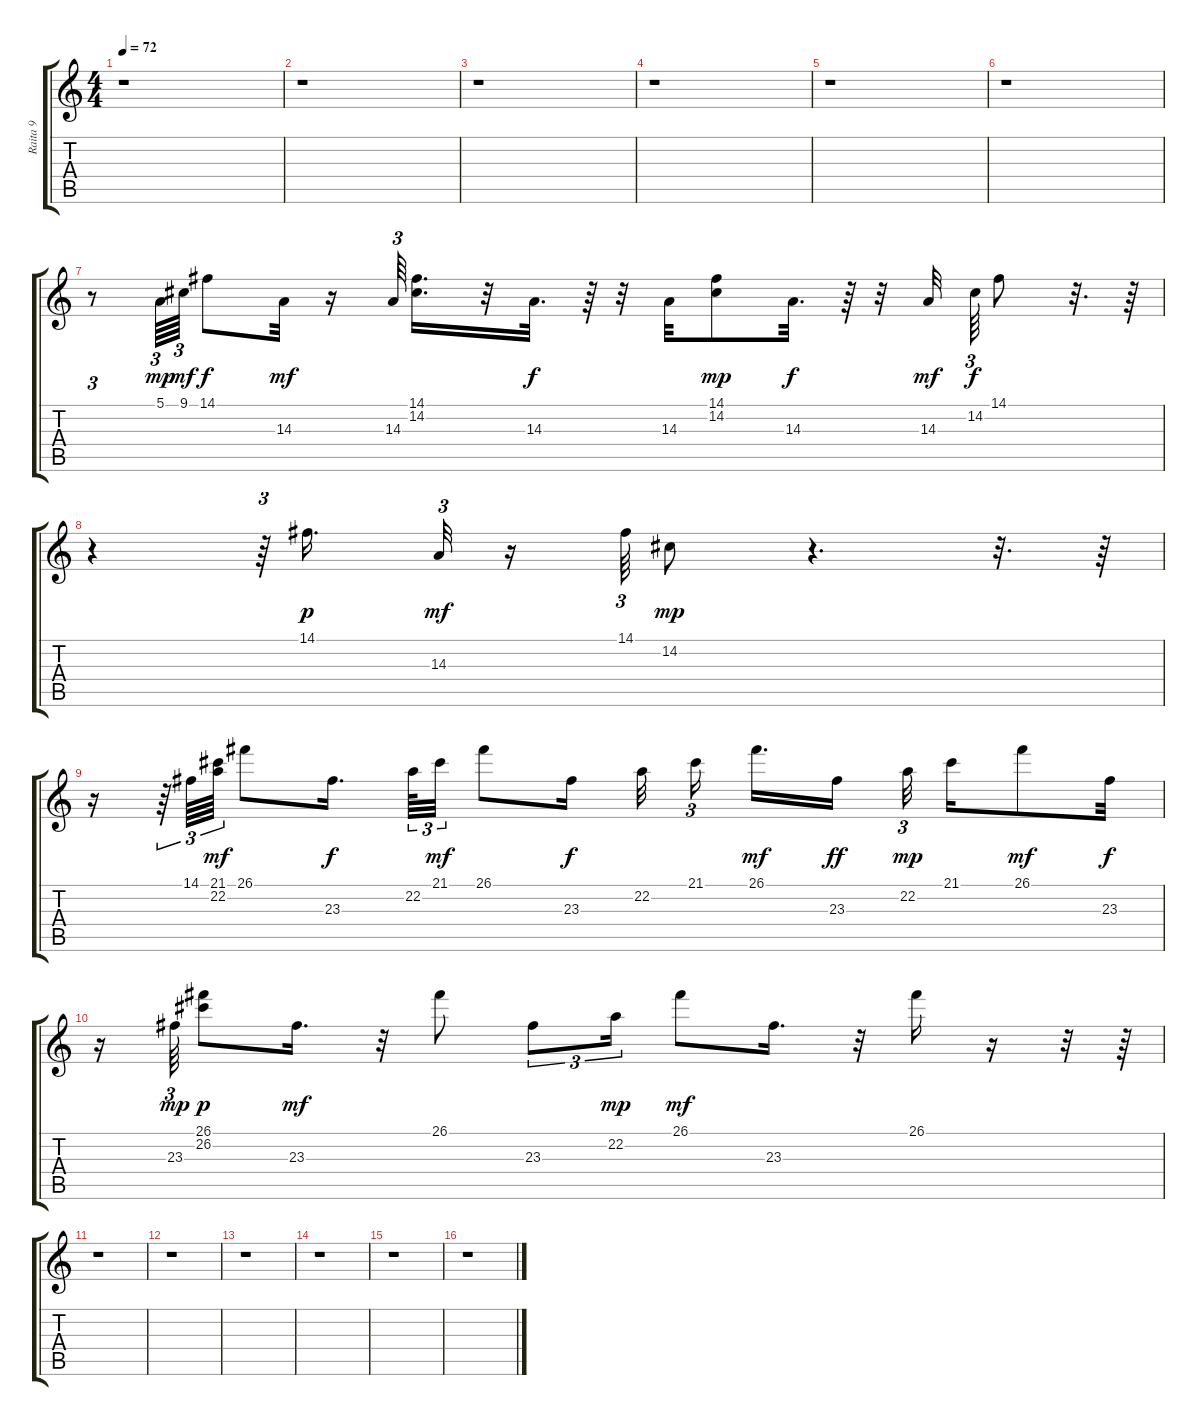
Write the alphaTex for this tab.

\track ("Raita 9" "Raita 9") {instrument pad8sweep}
\staff {score tabs}
\tuning (E4 B3 G3 D3 A2 E2) {hide}
\ts (4 4)
\tempo 72
\clef g2
\ks c
r.1{dy mf} |
r.1 |
r.1 |
r.1 |
r.1 |
r.1 |
r.8{tu (3 2)} 5.1.64{tu (3 2) dy mp} 9.1.64{tu (3 2) dy mf} 14.1.8{dy f} 14.3.32{dy mf} r.16 14.3.64{tu (3 2)} (14.1 14.2).16{d} r.32 14.3.32{d dy f} r.64 r.32 14.3.32 (14.1 14.2).8{dy mp} 14.3.32{d dy f} r.64 r.32 14.3.32{dy mf beam splitsecondary} 14.2.64{tu (3 2) dy f} 14.1.8 r.32{d} r.64 |
r.4 r.64{tu (3 2)} 14.1.16{d dy p} 14.3.32{tu (3 2) dy mf} r.16 14.1.64{tu (3 2)} 14.2.8{dy mp} r.4{d} r.32{d} r.64 |
r.16 r.64{tu (3 2)} 14.1.64{tu (3 2)} (21.1 22.2).64{tu (3 2) dy mf} 26.1.8 23.3.16{d dy f} 22.2.64{tu (3 2)} 21.1.32{tu (3 2) dy mf} 26.1.8 23.3.16{dy f} 22.2.32{beam splitsecondary} 21.1.16{tu (3 2) beam splitsecondary} 26.1.16{d dy mf} 23.3.16{dy ff} 22.2.32{tu (3 2) dy mp beam splitsecondary} 21.1.16 26.1.8{dy mf} 23.3.32{dy f} |
r.16 23.3.64{tu (3 2) dy mp} (26.1 26.2).8{dy p} 23.3.16{d dy mf} r.32 26.1.8 23.3.8{tu (3 2)} 22.2.16{tu (3 2) dy mp} 26.1.8{dy mf} 23.3.16{d} r.32 26.1.16 r.16 r.32 r.64 |
r.1 |
r.1 |
r.1 |
r.1 |
r.1 |
r.1
